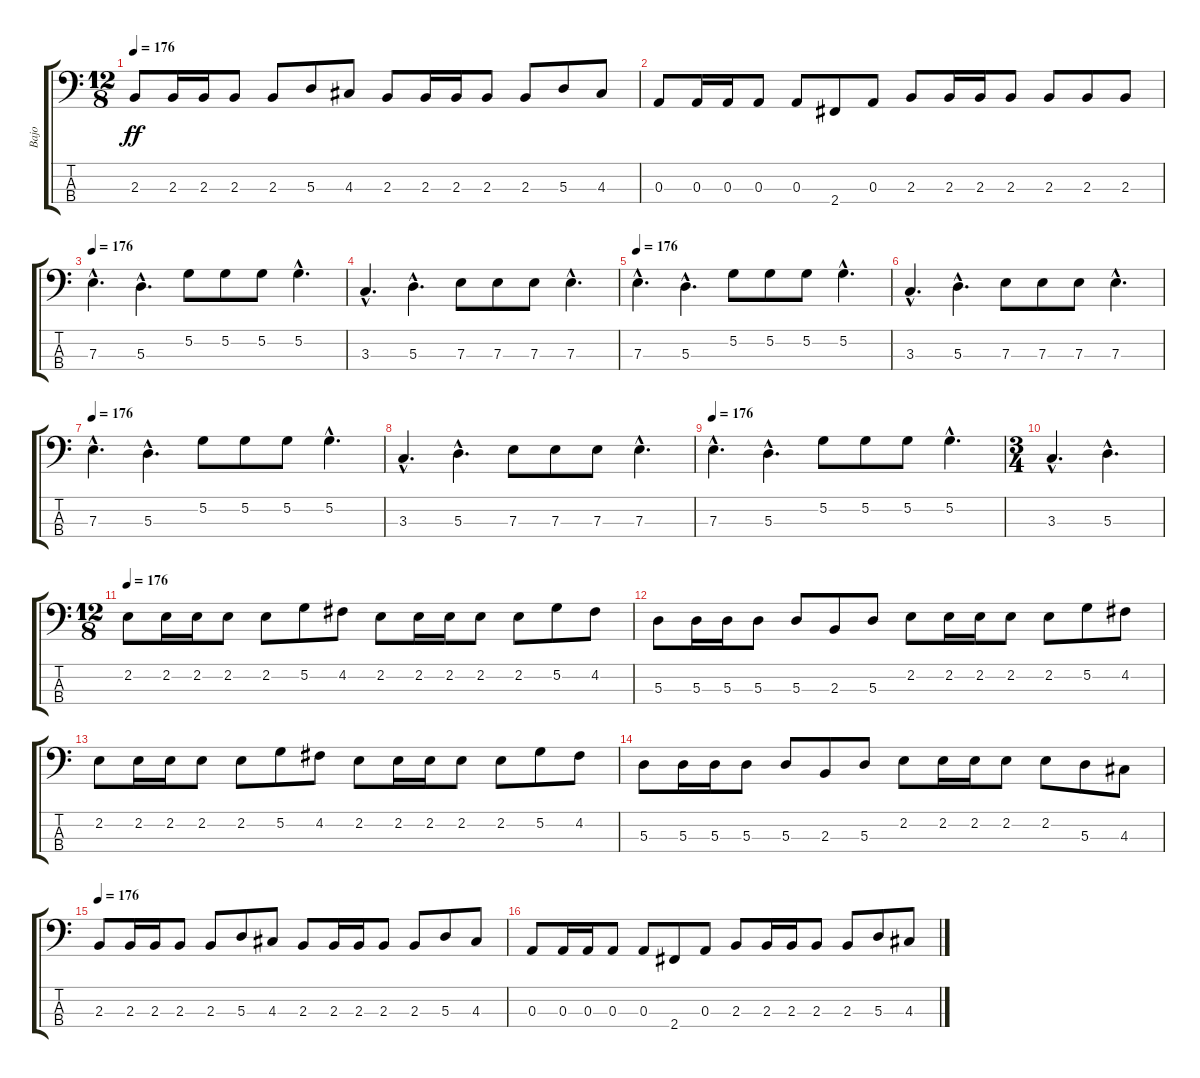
\track ("Bajo" "Bajo") {instrument electricbasspick}
\staff {score tabs}
\tuning (G2 D2 A1 E1) {hide}
\ts (12 8)
\tempo 176
\clef f4
\ks c
2.3.8{dy ff} 2.3.16 2.3.16 2.3.8 2.3.8 5.3.8 4.3.8 2.3.8 2.3.16 2.3.16 2.3.8 2.3.8 5.3.8 4.3.8 |
0.3.8 0.3.16 0.3.16 0.3.8 0.3.8 2.4.8 0.3.8 2.3.8 2.3.16 2.3.16 2.3.8 2.3.8 2.3.8 2.3.8 |
\tempo 176
7.3{hac}.4{d} 5.3{hac}.4{d} 5.2.8 5.2.8 5.2.8 5.2{hac}.4{d} |
3.3{hac}.4{d} 5.3{hac}.4{d} 7.3.8 7.3.8 7.3.8 7.3{hac}.4{d} |
\tempo 176
7.3{hac}.4{d} 5.3{hac}.4{d} 5.2.8 5.2.8 5.2.8 5.2{hac}.4{d} |
3.3{hac}.4{d} 5.3{hac}.4{d} 7.3.8 7.3.8 7.3.8 7.3{hac}.4{d} |
\tempo 176
7.3{hac}.4{d} 5.3{hac}.4{d} 5.2.8 5.2.8 5.2.8 5.2{hac}.4{d} |
3.3{hac}.4{d} 5.3{hac}.4{d} 7.3.8 7.3.8 7.3.8 7.3{hac}.4{d} |
\tempo 176
7.3{hac}.4{d} 5.3{hac}.4{d} 5.2.8 5.2.8 5.2.8 5.2{hac}.4{d} |
\ts (3 4)
3.3{hac}.4{d} 5.3{hac}.4{d} |
\ts (12 8)
\tempo 176
2.2.8 2.2.16 2.2.16 2.2.8 2.2.8 5.2.8 4.2.8 2.2.8 2.2.16 2.2.16 2.2.8 2.2.8 5.2.8 4.2.8 |
5.3.8 5.3.16 5.3.16 5.3.8 5.3.8 2.3.8 5.3.8 2.2.8 2.2.16 2.2.16 2.2.8 2.2.8 5.2.8 4.2.8 |
2.2.8 2.2.16 2.2.16 2.2.8 2.2.8 5.2.8 4.2.8 2.2.8 2.2.16 2.2.16 2.2.8 2.2.8 5.2.8 4.2.8 |
5.3.8 5.3.16 5.3.16 5.3.8 5.3.8 2.3.8 5.3.8 2.2.8 2.2.16 2.2.16 2.2.8 2.2.8 5.3.8 4.3.8 |
\tempo 176
2.3.8 2.3.16 2.3.16 2.3.8 2.3.8 5.3.8 4.3.8 2.3.8 2.3.16 2.3.16 2.3.8 2.3.8 5.3.8 4.3.8 |
0.3.8 0.3.16 0.3.16 0.3.8 0.3.8 2.4.8 0.3.8 2.3.8 2.3.16 2.3.16 2.3.8 2.3.8 5.3.8 4.3.8
